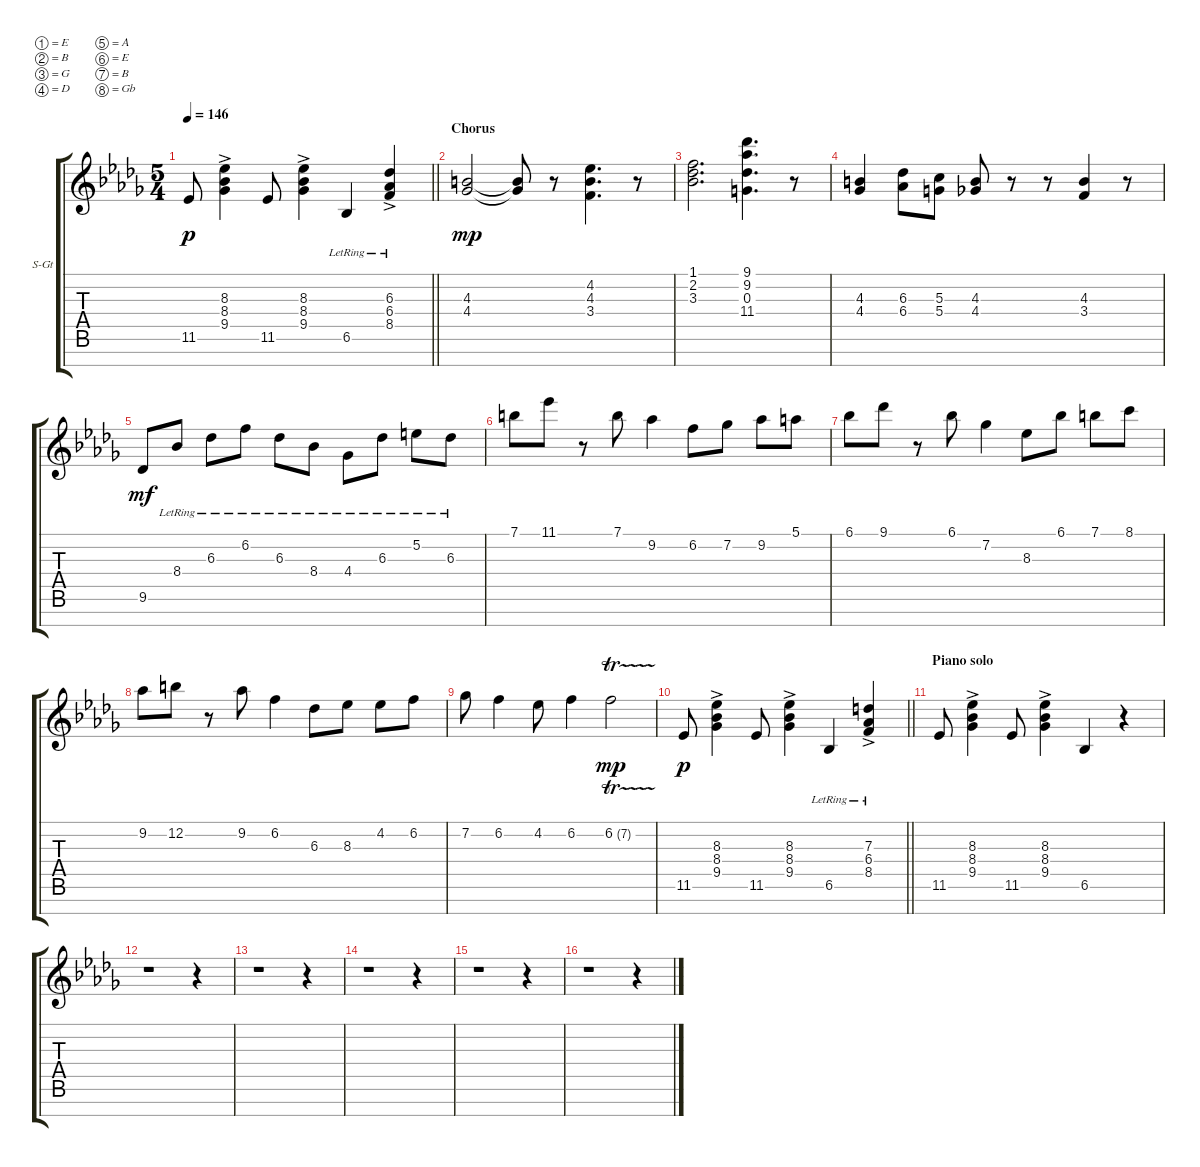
\bracketExtendMode groupsimilarinstruments
\firstSystemTrackNameOrientation horizontal
\otherSystemsTrackNameOrientation horizontal
\track ("Kenny Barron Piano Rhythm" "S-Gt") {instrument electricgrandpiano}
\staff {score tabs}
\tuning (E4 B3 G3 D3 A2 E2 B1 Gb1)
\displaytranspose 12
\ts (5 4)
\tempo 146
\clef g2
\barLineRight lightlight
\ks db
11.6.8{dy p} (8.3{ac} 8.4{ac} 9.5{ac}).4 11.6.8 (8.3{ac} 8.4{ac} 9.5{ac}).4 6.6{lr}.4 (6.3{ac lr} 6.4{ac lr} 8.5{ac lr}).4 |
\section ("" "Chorus")
(4.3 4.4).2{dy mp} (4.3{t} 4.4{t}).8 r.8 (4.2 4.3 3.4).4{d} r.8 |
(1.1 2.2 3.3).2{d} (9.1 9.2 0.3 11.4).4{d} r.8 |
(4.3 4.4).4 (6.3 6.4).8 (5.3 5.4).8 (4.3 4.4).8 r.8 r.8 (4.3 3.4).4 r.8 |
9.6.8{dy mf} 8.4{lr}.8 6.3{lr}.8 6.2{lr}.8 6.3{lr}.8 8.4{lr}.8 4.4{lr}.8 6.3{lr}.8 5.2{lr}.8 6.3{lr}.8 |
7.1.8 11.1.8 r.8 7.1.8 9.2.4 6.2.8 7.2.8 9.2.8 5.1.8 |
6.1.8 9.1.8 r.8 6.1.8 7.2.4 8.3.8 6.1.8 7.1.8 8.1.8 |
9.2.8 12.2.8 r.8 9.2.8 6.2.4 6.3.8 8.3.8 4.2.8 6.2.8 |
7.2.8 6.2.4 4.2.8 6.2.4 6.2{tr (7 16)}.2{dy mp} |
\barLineRight lightlight
11.6.8{dy p} (8.3{ac} 8.4{ac} 9.5{ac}).4 11.6.8 (8.3{ac} 8.4{ac} 9.5{ac}).4 6.6{lr}.4 (7.3{ac lr} 6.4{ac lr} 8.5{ac lr}).4 |
\section ("" "Piano solo")
11.6.8 (8.3{ac} 8.4{ac} 9.5{ac}).4 11.6.8 (8.3{ac} 8.4{ac} 9.5{ac}).4 6.6.4 r.4 |
r.1 r.4 |
r.1 r.4 |
r.1 r.4 |
r.1 r.4 |
r.1 r.4
